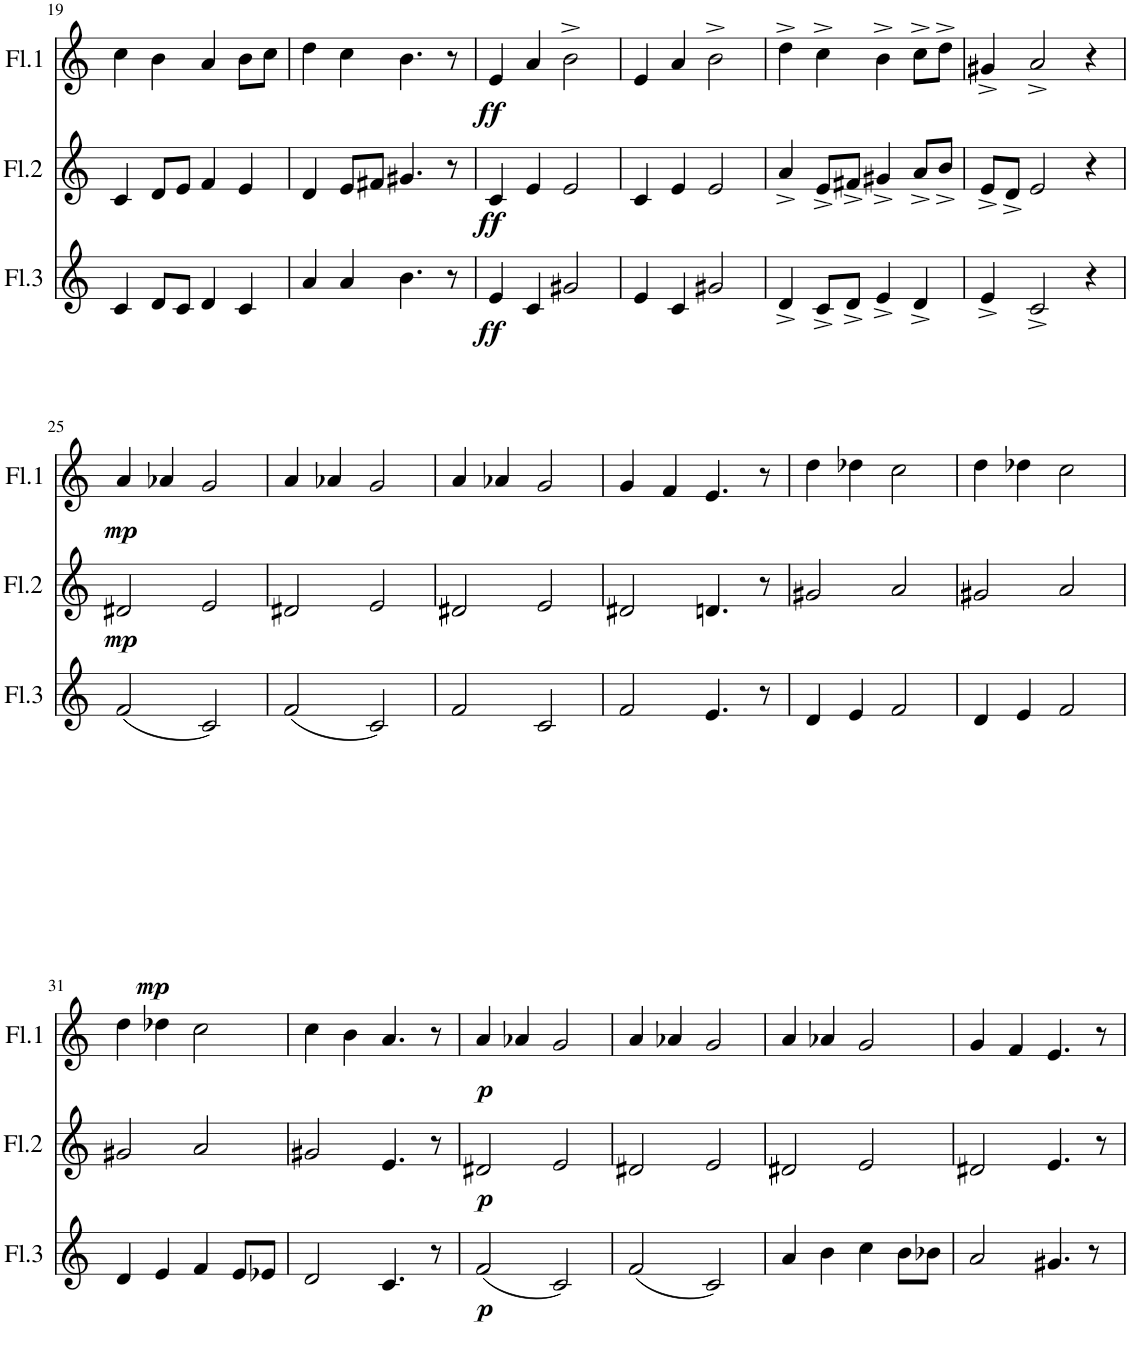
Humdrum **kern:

**kern	**dynam	**kern	**dynam	**kern	**dynam
*part3	*part3	*part2	*part2	*part1	*part1
*staff3	*staff3	*staff2	*staff2	*staff1	*staff1
*I"Flauta 3	*	*I"Flauta 2	*	*I"Flauta 1	*
*I'Fl.3	*	*I'Fl.2	*	*I'Fl.1	*
!!LO:PB:g=z
*clefG2	*	*clefG2	*	*clefG2	*
*k[]	*	*k[]	*	*k[]	*
*M4/4	*	*M4/4	*	*M4/4	*
=19	=19	=19	=19	=19	=19
4c/	.	4c/	.	4cc\	.
8d/L	.	8d/L	.	4b\	.
8c/J	.	8e/J	.	.	.
4d/	.	4f/	.	4a/	.
4c/	.	4e/	.	8b\L	.
.	.	.	.	8cc\J	.
=20	=20	=20	=20	=20	=20
4a/	.	4d/	.	4dd\	.
4a/	.	8e/L	.	4cc\	.
.	.	8f#X/J	.	.	.
4.b\	.	4.g#X/	.	4.b\	.
8r	.	8r	.	8r	.
=21	=21	=21	=21	=21	=21
!	!LO:DY:b	!	!LO:DY:b	!	!LO:DY:b
4e/	ff	4c/	ff	4e/	ff
4c/	.	4e/	.	4a/	.
2g#X/	.	2e/	.	2b^\	.
=22	=22	=22	=22	=22	=22
4e/	.	4c/	.	4e/	.
4c/	.	4e/	.	4a/	.
2g#X/	.	2e/	.	2b^\	.
=23	=23	=23	=23	=23	=23
4d^/	.	4a^/	.	4dd^\	.
8c^/L	.	8e^/L	.	4cc^\	.
8d^/J	.	8f#X^/J	.	.	.
4e^/	.	4g#X^/	.	4b^\	.
4d^/	.	8a^/L	.	8cc^\L	.
.	.	8b^/J	.	8dd^\J	.
=24	=24	=24	=24	=24	=24
4e^/	.	8e^/L	.	4g#X^/	.
.	.	8d^/J	.	.	.
2c^/	.	2e/	.	2a^/	.
4r	.	4r	.	4r	.
!!LO:LB:g=z
=25	=25	=25	=25	=25	=25
!	!LO:DY:b	!	!LO:DY:b	!	!LO:DY:b
(2f/	mp	2d#X/	mp	4a/	mp
.	.	.	.	4a-X/	.
2c/)	.	2e/	.	2g/	.
=26	=26	=26	=26	=26	=26
(2f/	.	2d#X/	.	4a/	.
.	.	.	.	4a-X/	.
2c/)	.	2e/	.	2g/	.
=27	=27	=27	=27	=27	=27
2f/	.	2d#X/	.	4a/	.
.	.	.	.	4a-X/	.
2c/	.	2e/	.	2g/	.
=28	=28	=28	=28	=28	=28
2f/	.	2d#X/	.	4g/	.
.	.	.	.	4f/	.
4.e/	.	4.dn/	.	4.e/	.
8r	.	8r	.	8r	.
=29	=29	=29	=29	=29	=29
4d/	.	2g#X/	.	4dd\	.
4e/	.	.	.	4dd-X\	.
2f/	.	2a/	.	2cc\	.
=30	=30	=30	=30	=30	=30
4d/	.	2g#X/	.	4dd\	.
4e/	.	.	.	4dd-X\	.
2f/	.	2a/	.	2cc\	.
!!LO:LB:g=z
=31	=31	=31	=31	=31	=31
4d/	.	2g#X/	.	4dd\	.
4e/	.	.	.	4dd-X\	.
4f/	.	2a/	.	2cc\	.
8e/L	.	.	.	.	.
8e-X/J	.	.	.	.	.
=32	=32	=32	=32	=32	=32
2d/	.	2g#X/	.	4cc\	.
.	.	.	.	4b\	.
4.c/	.	4.e/	.	4.a/	.
8r	.	8r	.	8r	.
=33	=33	=33	=33	=33	=33
!	!LO:DY:b	!	!LO:DY:b	!	!LO:DY:b
(2f/	p	2d#X/	p	4a/	p
.	.	.	.	4a-X/	.
2c/)	.	2e/	.	2g/	.
=34	=34	=34	=34	=34	=34
(2f/	.	2d#X/	.	4a/	.
.	.	.	.	4a-X/	.
2c/)	.	2e/	.	2g/	.
=35	=35	=35	=35	=35	=35
4a/	.	2d#X/	.	4a/	.
4b\	.	.	.	4a-X/	.
4cc\	.	2e/	.	2g/	.
8b\L	.	.	.	.	.
8b-X\J	.	.	.	.	.
=36	=36	=36	=36	=36	=36
2a/	.	2d#X/	.	4g/	.
.	.	.	.	4f/	.
4.g#X/	.	4.e/	.	4.e/	.
8r	.	8r	.	8r	.
=	=	=	=	=	=
*-	*-	*-	*-	*-	*-
